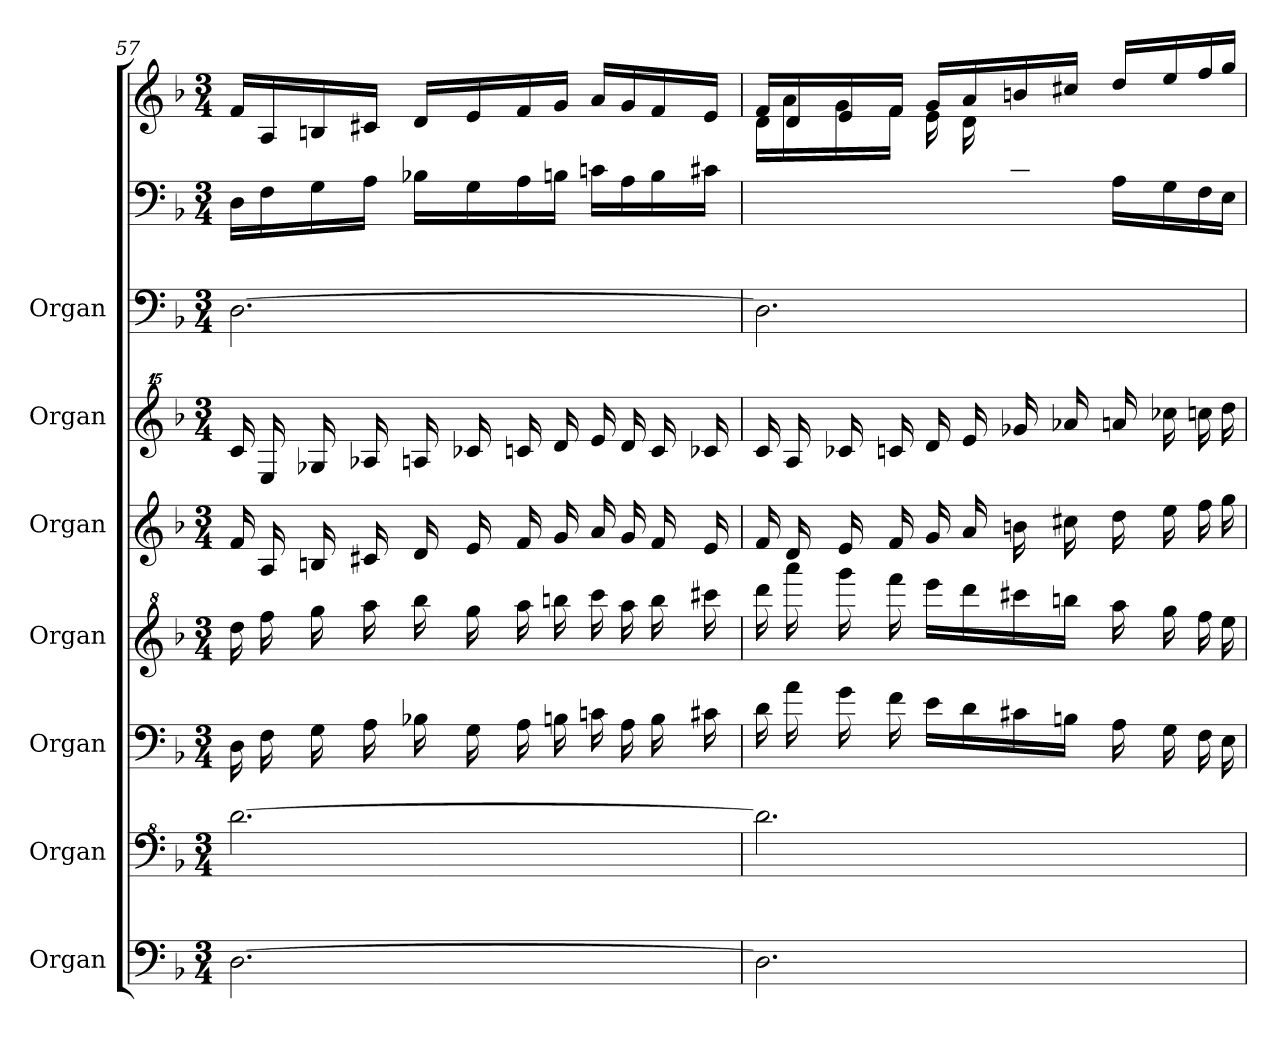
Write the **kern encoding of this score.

**kern	**kern	**kern	**kern	**kern	**kern	**kern	**kern	**kern
*part7	*part6	*part5	*part4	*part3	*part2	*part1	*part1	*part1
*staff9	*staff8	*staff7	*staff6	*staff5	*staff4	*staff3	*staff2	*staff1
*I"Organ	*I"Organ	*I"Organ	*I"Organ	*I"Organ	*I"Organ	*I"Organ	*	*
*	*I'Org.	*	*	*	*	*	*	*
!!LO:LB:g=z
*clefF4	*clefF^4	*clefF4	*clefG^2	*clefG2	*clefG^^2	*clefF4	*clefF4	*clefG2
*k[b-]	*k[b-]	*k[b-]	*k[b-]	*k[b-]	*k[b-]	*k[b-]	*k[b-]	*k[b-]
*M3/4	*M3/4	*M3/4	*M3/4	*M3/4	*M3/4	*M3/4	*M3/4	*M3/4
=57	=57	=57	=57	=57	=57	=57	=57	=57
[2.D\	[2.dd\	16D\	16ddd\	16f/	16ccc/	[2.D\	16D\LL	16f/LL
.	.	16F\	16fff\	16A/	16ee/	.	16F\	16A/
.	.	16G\	16ggg\	16Bn/	16gg-X/	.	16G\	16Bn/
.	.	16A\	16aaa\	16c#X/	16aa-X/	.	16A\JJ	16c#X/JJ
.	.	16B-X\	16bbb-\	16d/	16aan/	.	16B-X\LL	16d/LL
.	.	16G\	16ggg\	16e/	16ccc-X/	.	16G\	16e/
.	.	16A\	16aaa\	16f/	16cccn/	.	16A\	16f/
.	.	16Bn\	16bbbn\	16g/	16ddd/	.	16Bn\JJ	16g/JJ
.	.	16cn\	16cccc\	16a/	16eee/	.	16cn\LL	16a/LL
.	.	16A\	16aaa\	16g/	16ddd/	.	16A\	16g/
.	.	16B\	16bbb\	16f/	16ccc/	.	16B\	16f/
.	.	16c#X\	16cccc#X\	16e/	16ccc-X/	.	16c#X\JJ	16e/JJ
=58	=58	=58	=58	=58	=58	=58	=58	=58
*	*	*	*	*	*	*	*^	*^
2.D\]	2.dd\]	16d\	16dddd\	16f/	16ccc/	2.D\]	4.ryy	2.ryy	16f/LL	16d\LL
.	.	16a\	16aaaa\	16d/	16aa/	.	.	.	16d/	16a\
.	.	16g\	16gggg\	16e/	16ccc-X/	.	.	.	16e/	16g\
.	.	16f\	16ffff\	16f/	16cccn/	.	.	.	16f/JJ	16f\JJ
.	.	16e\LL	16eeee\LL	16g/	16ddd/	.	.	.	16g/LL	16e\LL
.	.	16d\	16dddd\	16a/	16eee/	.	.	.	16a/	16d\
.	.	16c#X\	16cccc#X\	16bn\	16ggg-X/	.	16c#X\	.	16bn/	4.ryy
.	.	16Bn\JJ	16bbbn\JJ	16cc#X\	16aaa-X/	.	16Bn\JJ	.	16cc#X/JJ	.
.	.	16A\	16aaa\	16dd\	16aaan/	.	16A\LL	.	16dd/LL	.
.	.	16G\	16ggg\	16ee\	16cccc-X\	.	16G\	.	16ee/	.
.	.	16F\	16fff\	16ff\	16ccccn\	.	16F\	.	16ff/	.
.	.	16E\	16eee\	16gg\	16dddd\	.	16E\JJ	.	16gg/JJ	.
*	*	*	*	*	*	*	*v	*v	*	*
*	*	*	*	*	*	*	*	*v	*v
=	=	=	=	=	=	=	=	=
*-	*-	*-	*-	*-	*-	*-	*-	*-
